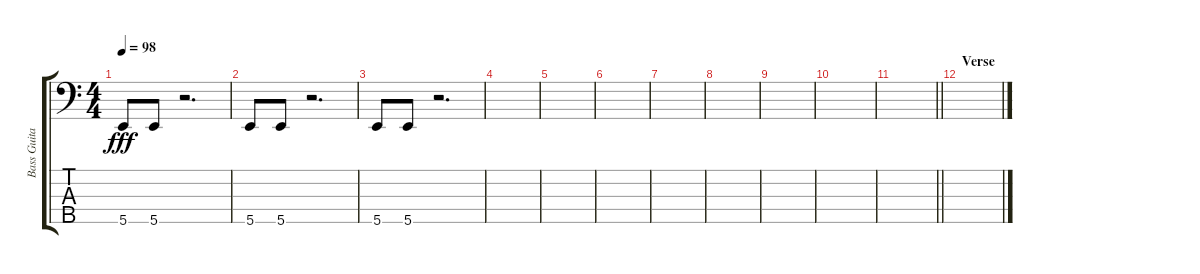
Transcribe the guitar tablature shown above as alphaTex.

\track ("Bass Guitar - Pheonix" "Bass Guita") {instrument synthbass2}
\staff {score tabs}
\tuning (G2 D2 A1 E1 B0) {hide}
\ts (4 4)
\tempo 98
\clef f4
\ks c
5.5.8{dy fff} 5.5.8 r.2{d} |
5.5.8 5.5.8 r.2{d} |
5.5.8 5.5.8 r.2{d} |
|
|
|
|
|
|
|
\barLineRight lightlight
|
\section ("" "Verse")
